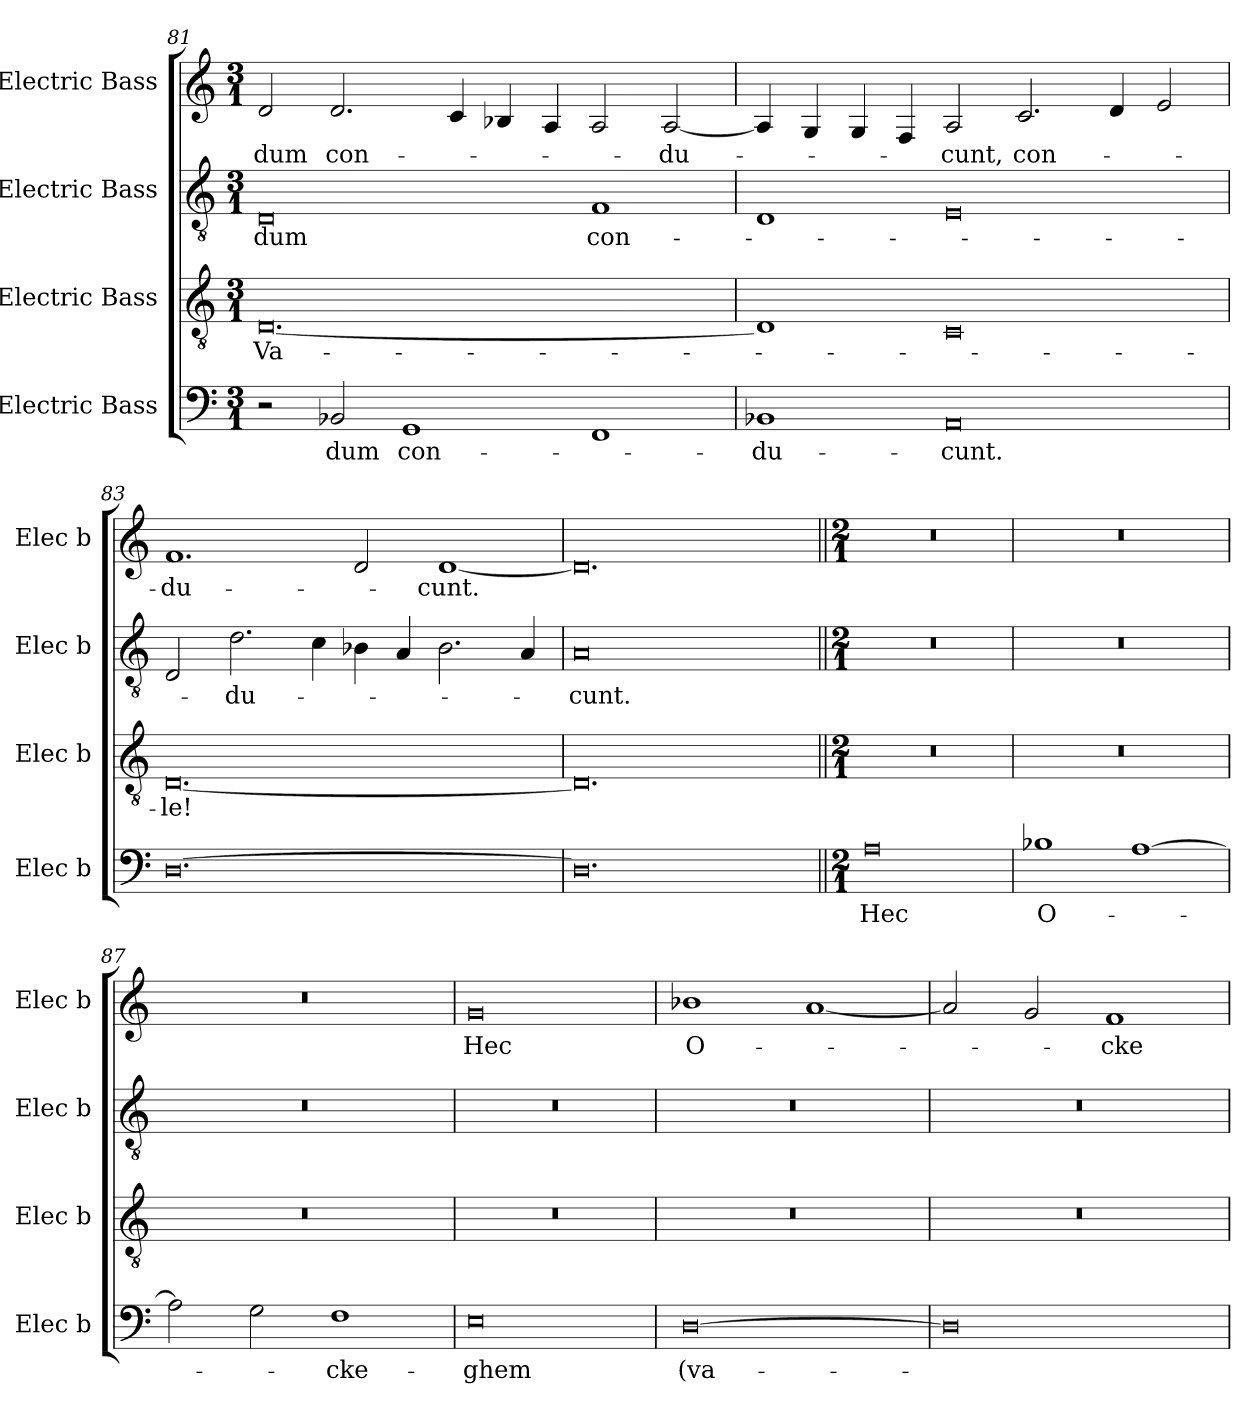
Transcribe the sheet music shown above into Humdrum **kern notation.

**kern	**text	**kern	**text	**kern	**text	**kern	**text
*part4	*part4	*part3	*part3	*part2	*part2	*part1	*part1
*staff4	*staff4	*staff3	*staff3	*staff2	*staff2	*staff1	*staff1
*I"Electric Bass	*	*I"Electric Bass	*	*I"Electric Bass	*	*I"Electric Bass	*
*I'Elec b	*	*I'Elec b	*	*I'Elec b	*	*I'Elec b	*
!!LO:PB:g=z
*clefF4	*	*clefGv2	*	*clefGv2	*	*clefG2	*
*M3/1	*	*M3/1	*	*M3/1	*	*M3/1	*
=81	=81	=81	=81	=81	=81	=81	=81
!	!	!	!LO:LY:b	!	!LO:LY:b	!	!LO:LY:b
2r	.	[0.D	Va-	0D	dum	2d/	dum
!	!LO:LY:b	!	!	!	!	!	!LO:LY:b
2BB-X/	dum	.	.	.	.	2.d/	con-
!	!LO:LY:b	!	!	!	!	!	!
1GG	con-	.	.	.	.	.	.
.	.	.	.	.	.	4c/	.
.	.	.	.	.	.	4B-X/	.
.	.	.	.	.	.	4A/	.
!	!	!	!	!	!LO:LY:b	!	!
1FF	.	.	.	1F	con-	2A/	.
!	!	!	!	!	!	!	!LO:LY:b
.	.	.	.	.	.	[2A/	-du-
=82	=82	=82	=82	=82	=82	=82	=82
!	!LO:LY:b	!	!	!	!	!	!
1BB-X	-du-	1D]	.	1D	.	4A/]	.
.	.	.	.	.	.	4G/	.
.	.	.	.	.	.	4G/	.
.	.	.	.	.	.	4F/	.
!	!LO:LY:b	!	!	!	!	!	!LO:LY:b
0AA	-cunt.	0C	.	0E	.	2A/	-cunt,
!	!	!	!	!	!	!	!LO:LY:b
.	.	.	.	.	.	2.c/	con-
.	.	.	.	.	.	4d/	.
.	.	.	.	.	.	2e/	.
=83	=83	=83	=83	=83	=83	=83	=83
!	!	!	!LO:LY:b	!	!	!	!LO:LY:b
[0.D	.	[0.D	-le!	2D/	.	1.f	-du-
!	!	!	!	!	!LO:LY:b	!	!
.	.	.	.	2.d\	-du-	.	.
.	.	.	.	4c\	.	.	.
.	.	.	.	4B-X\	.	2d/	.
.	.	.	.	4A/	.	.	.
!	!	!	!	!	!	!	!LO:LY:b
.	.	.	.	2.B-\	.	[1d	-cunt.
.	.	.	.	4A/	.	.	.
=84	=84	=84	=84	=84	=84	=84	=84
!	!	!	!	!	!LO:LY:b	!	!
0.D]	.	0.D]	.	0A	-cunt.	0.d]	.
.	.	.	.	1ryy	.	.	.
=85||	=85||	=85||	=85||	=85||	=85||	=85||	=85||
*M2/1	*	*M2/1	*	*M2/1	*	*M2/1	*
!	!LO:LY:b	!	!	!	!	!	!
0A	Hec	0r	.	0r	.	0r	.
!!LO:LB:g=z
=86	=86	=86	=86	=86	=86	=86	=86
!	!LO:LY:b	!	!	!	!	!	!
1B-X	O-	0r	.	0r	.	0r	.
[1A	.	.	.	.	.	.	.
=87	=87	=87	=87	=87	=87	=87	=87
2A\]	.	0r	.	0r	.	0r	.
2G\	.	.	.	.	.	.	.
!	!LO:LY:b	!	!	!	!	!	!
1F	-cke-	.	.	.	.	.	.
=88	=88	=88	=88	=88	=88	=88	=88
!	!LO:LY:b	!	!	!	!	!	!LO:LY:b
0E	-ghem	0r	.	0r	.	0g	Hec
=89	=89	=89	=89	=89	=89	=89	=89
!	!LO:LY:b	!	!	!	!	!	!LO:LY:b
[0D	(va-	0r	.	0r	.	1b-X	O-
.	.	.	.	.	.	[1a	.
=90	=90	=90	=90	=90	=90	=90	=90
0D]	.	0r	.	0r	.	2a/]	.
.	.	.	.	.	.	2g/	.
!	!	!	!	!	!	!	!LO:LY:b
.	.	.	.	.	.	1f	-cke-
=	=	=	=	=	=	=	=
*-	*-	*-	*-	*-	*-	*-	*-
